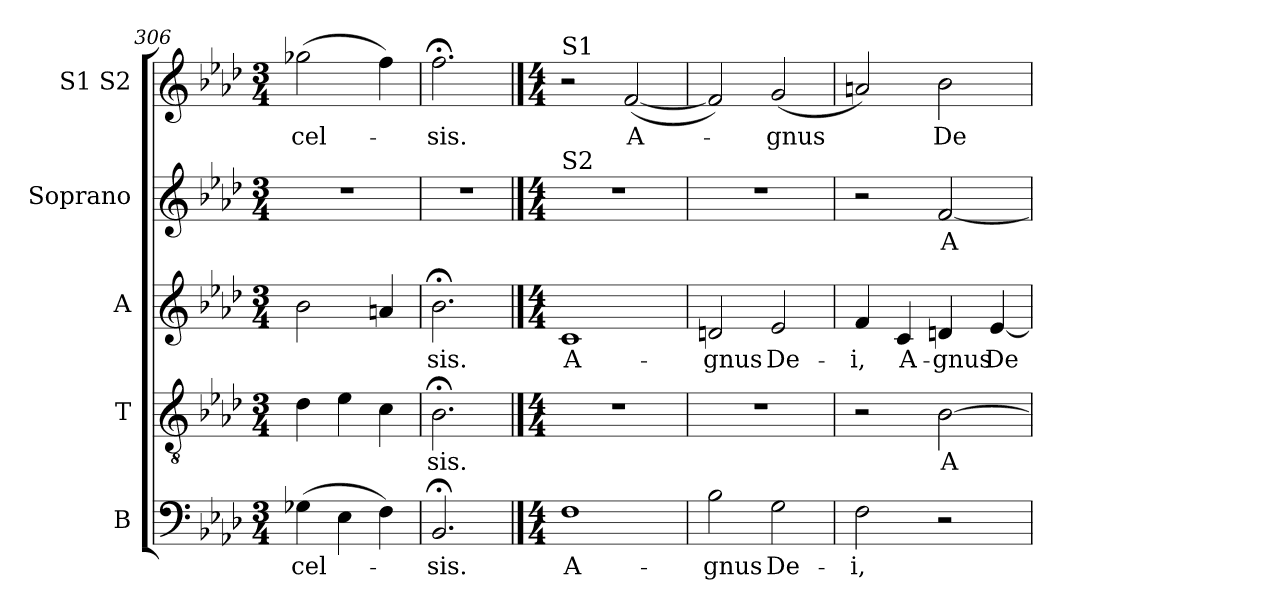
**kern	**text	**kern	**text	**kern	**text	**kern	**text	**kern	**text
*part5	*part5	*part4	*part4	*part3	*part3	*part2	*part2	*part1	*part1
*staff5	*staff5	*staff4	*staff4	*staff3	*staff3	*staff2	*staff2	*staff1	*staff1
*I"B	*	*I"T	*	*I"A	*	*I"Soprano	*	*I"S1 S2	*
*clefF4	*	*clefGv2	*	*clefG2	*	*clefG2	*	*clefG2	*
*	*	*ITrd7c12	*	*	*	*	*	*	*
*k[b-e-a-d-]	*	*k[b-e-a-d-]	*	*k[b-e-a-d-]	*	*k[b-e-a-d-]	*	*k[b-e-a-d-]	*
*f:	*	*f:	*	*f:	*	*f:	*	*f:	*
*M3/4	*	*M3/4	*	*M3/4	*	*M3/4	*	*M3/4	*
=306	=306	=306	=306	=306	=306	=306	=306	=306	=306
!	!LO:LY:b:color=#000000	!	!	!	!	!LO:N:vis=1	!	!	!
!	!	!	!	!	!	!	!	!	!LO:LY:b:color=#000000
(4G-Xi\	-cel-	4D-i\	.	2b-i\	.	2.r	.	(2gg-Xi\	-cel-
4E-i\	.	4E-i\	.	.	.	.	.	.	.
4Fi\)	.	4Ci\	.	4ani/	.	.	.	4ffi\)	.
=307	=307	=307	=307	=307	=307	=307	=307	=307	=307
!	!LO:LY:b:color=#000000	!	!	!	!	!	!	!	!
!	!	!	!LO:LY:b:color=#000000	!	!	!	!	!	!
!	!	!	!	!	!LO:LY:b:color=#000000	!LO:N:vis=1	!	!	!
!	!	!	!	!	!	!	!	!	!LO:LY:b:color=#000000
2.BB-;i/	-sis.	2.BB-;i\	-sis.	2.b-;i\	-sis.	2.r	.	2.ff;i\	-sis.
!!LO:LB:g=z
==308	==308	==308	==308	==308	==308	==308	==308	==308	==308
*M4/4	*	*M4/4	*	*M4/4	*	*M4/4	*	*M4/4	*
!	!LO:LY:b:color=#000000	!	!	!	!	!	!	!	!
*	*	*	*	*	*	*	*	*MM120	*
!	!	!	!	!	!	!	!	!LO:TX:a:t=S1	!
!	!	!	!	!	!	!LO:TX:a:t=S2	!	!	!
!	!	!	!	!	!LO:LY:b:color=#000000	!	!	!	!
1Fi	A-	1r	.	1ci	A-	1r	.	2r	.
!	!	!	!	!	!	!	!	!	!LO:LY:b:color=#000000
.	.	.	.	.	.	.	.	([2fi/	A-
=309	=309	=309	=309	=309	=309	=309	=309	=309	=309
!	!LO:LY:b:color=#000000	!	!	!	!	!	!	!	!
!	!	!	!	!	!LO:LY:b:color=#000000	!	!	!	!
2B-i\	-gnus	1r	.	2dni/	-gnus	1r	.	2fi/])	.
!	!LO:LY:b:color=#000000	!	!	!	!	!	!	!	!
!	!	!	!	!	!LO:LY:b:color=#000000	!	!	!	!
!	!	!	!	!	!	!	!	!	!LO:LY:b:color=#000000
2Gi\	De-	.	.	2e-i/	De-	.	.	(2gi/	-gnus
=310	=310	=310	=310	=310	=310	=310	=310	=310	=310
!	!LO:LY:b:color=#000000	!	!	!	!	!	!	!	!
!	!	!	!	!	!LO:LY:b:color=#000000	!	!	!	!
2Fi\	-i,	2r	.	4fi/	-i,	2r	.	2ani/)	.
!	!	!	!	!	!LO:LY:b:color=#000000	!	!	!	!
.	.	.	.	4ci/	A-	.	.	.	.
!	!	!	!LO:LY:b:color=#000000	!	!	!	!	!	!
!	!	!	!	!	!LO:LY:b:color=#000000	!	!	!	!
!	!	!	!	!	!	!	!LO:LY:b:color=#000000	!	!
!	!	!	!	!	!	!	!	!	!LO:LY:b:color=#000000
2r	.	[2BB-i\	A-	4dni/	-gnus	[2fi/	A-	2b-i\	De-
!	!	!	!	!	!LO:LY:b:color=#000000	!	!	!	!
.	.	.	.	[4e-i/	De-	.	.	.	.
=	=	=	=	=	=	=	=	=	=
*-	*-	*-	*-	*-	*-	*-	*-	*-	*-
